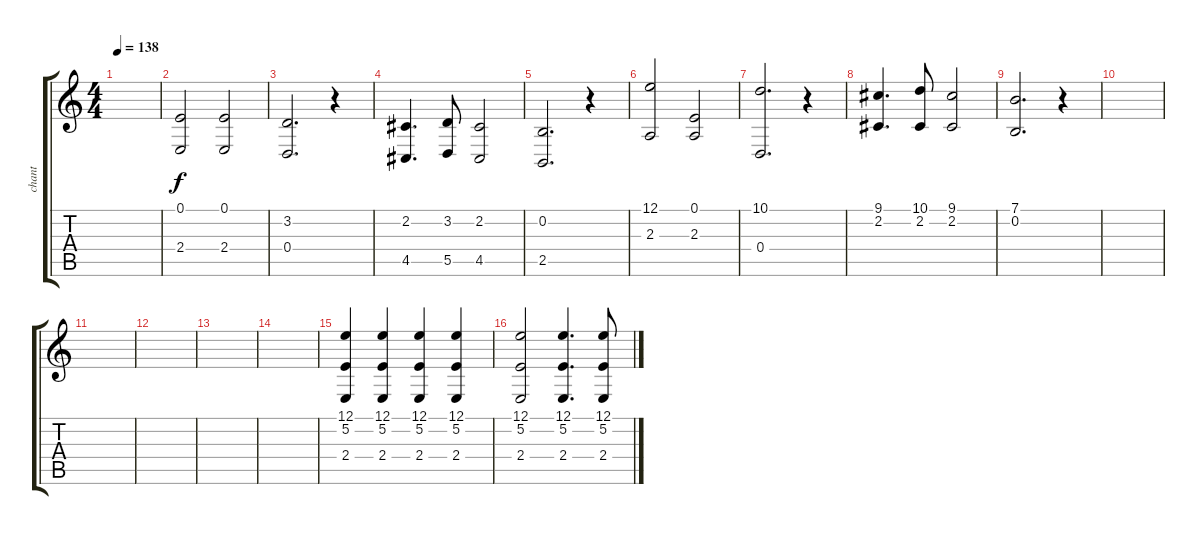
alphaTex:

\track ("chant" "chant") {instrument choiraahs}
\staff {score tabs}
\tuning (E4 B3 G3 D3 A2 E2) {hide}
\ts (4 4)
\tempo 138
\clef g2
\ks c
|
(0.1 2.4).2 (0.1 2.4).2 |
(3.2 0.4).2{d} r.4 |
(2.2 4.5).4{d} (3.2 5.5).8 (2.2 4.5).2 |
(0.2 2.5).2{d} r.4 |
(12.1 2.3).2 (0.1 2.3).2 |
(10.1 0.4).2{d} r.4 |
(9.1 2.2).4{d} (10.1 2.2).8 (9.1 2.2).2 |
(7.1 0.2).2{d} r.4 |
|
|
|
|
|
(12.1 5.2 2.4).4 (12.1 5.2 2.4).4 (12.1 5.2 2.4).4 (12.1 5.2 2.4).4 |
(12.1 5.2 2.4).2 (12.1 5.2 2.4).4{d} (12.1 5.2 2.4).8
